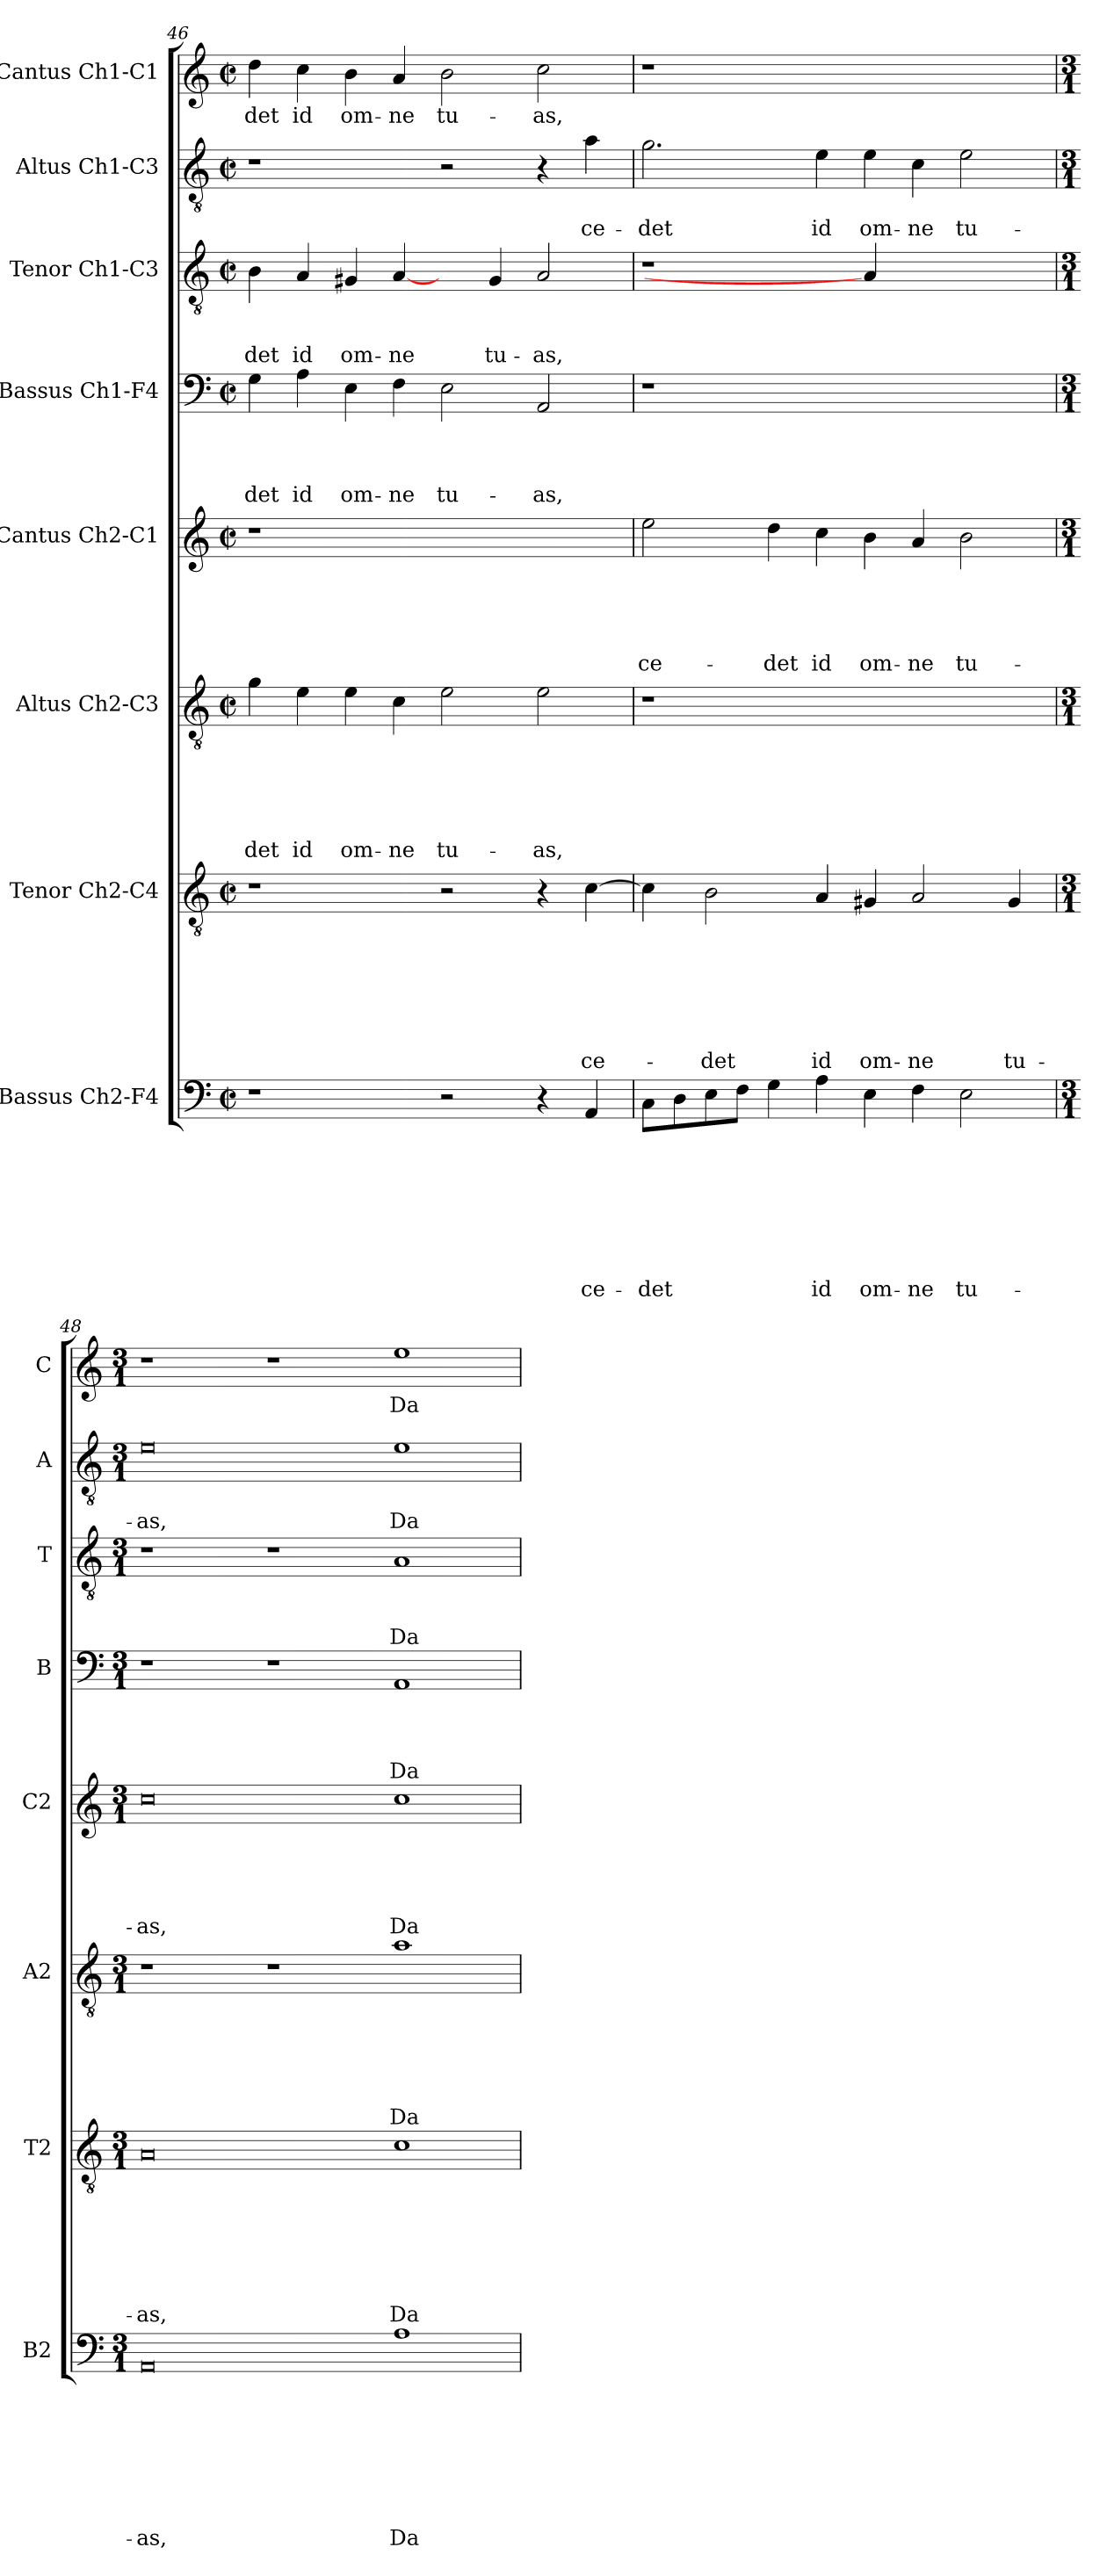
**kern	**text	**text	**text	**text	**text	**text	**text	**text	**kern	**text	**text	**text	**text	**text	**text	**text	**kern	**text	**text	**text	**text	**text	**text	**kern	**text	**text	**text	**text	**text	**kern	**text	**text	**text	**text	**kern	**text	**text	**text	**kern	**text	**text	**kern	**text
*part8	*part8	*part8	*part8	*part8	*part8	*part8	*part8	*part8	*part7	*part7	*part7	*part7	*part7	*part7	*part7	*part7	*part6	*part6	*part6	*part6	*part6	*part6	*part6	*part5	*part5	*part5	*part5	*part5	*part5	*part4	*part4	*part4	*part4	*part4	*part3	*part3	*part3	*part3	*part2	*part2	*part2	*part1	*part1
*staff8	*staff8	*staff8	*staff8	*staff8	*staff8	*staff8	*staff8	*staff8	*staff7	*staff7	*staff7	*staff7	*staff7	*staff7	*staff7	*staff7	*staff6	*staff6	*staff6	*staff6	*staff6	*staff6	*staff6	*staff5	*staff5	*staff5	*staff5	*staff5	*staff5	*staff4	*staff4	*staff4	*staff4	*staff4	*staff3	*staff3	*staff3	*staff3	*staff2	*staff2	*staff2	*staff1	*staff1
*I"Bassus Ch2-F4	*	*	*	*	*	*	*	*	*I"Tenor Ch2-C4	*	*	*	*	*	*	*	*I"Altus Ch2-C3	*	*	*	*	*	*	*I"Cantus Ch2-C1	*	*	*	*	*	*I"Bassus Ch1-F4	*	*	*	*	*I"Tenor Ch1-C3	*	*	*	*I"Altus Ch1-C3	*	*	*I"Cantus Ch1-C1	*
*I'B2	*	*	*	*	*	*	*	*	*I'T2	*	*	*	*	*	*	*	*I'A2	*	*	*	*	*	*	*I'C2	*	*	*	*	*	*I'B	*	*	*	*	*I'T	*	*	*	*I'A	*	*	*I'C	*
*clefF4	*	*	*	*	*	*	*	*	*clefGv2	*	*	*	*	*	*	*	*clefGv2	*	*	*	*	*	*	*clefG2	*	*	*	*	*	*clefF4	*	*	*	*	*clefGv2	*	*	*	*clefGv2	*	*	*clefG2	*
*k[]	*	*	*	*	*	*	*	*	*k[]	*	*	*	*	*	*	*	*k[]	*	*	*	*	*	*	*k[]	*	*	*	*	*	*k[]	*	*	*	*	*k[]	*	*	*	*k[]	*	*	*k[]	*
*C:	*	*	*	*	*	*	*	*	*C:	*	*	*	*	*	*	*	*C:	*	*	*	*	*	*	*C:	*	*	*	*	*	*C:	*	*	*	*	*C:	*	*	*	*C:	*	*	*C:	*
*M2/2	*	*	*	*	*	*	*	*	*M2/2	*	*	*	*	*	*	*	*M2/2	*	*	*	*	*	*	*M2/2	*	*	*	*	*	*M2/2	*	*	*	*	*M2/2	*	*	*	*M2/2	*	*	*M2/2	*
*met(c|)	*	*	*	*	*	*	*	*	*met(c|)	*	*	*	*	*	*	*	*met(c|)	*	*	*	*	*	*	*met(c|)	*	*	*	*	*	*met(c|)	*	*	*	*	*met(c|)	*	*	*	*met(c|)	*	*	*met(c|)	*
=46	=46	=46	=46	=46	=46	=46	=46	=46	=46	=46	=46	=46	=46	=46	=46	=46	=46	=46	=46	=46	=46	=46	=46	=46	=46	=46	=46	=46	=46	=46	=46	=46	=46	=46	=46	=46	=46	=46	=46	=46	=46	=46	=46
!	!	!	!	!	!	!	!	!	!	!	!	!	!	!	!	!	!	!	!	!	!	!	!LO:LY:b	!	!	!	!	!	!	!	!	!	!	!LO:LY:b	!	!	!	!LO:LY:b	!	!	!	!	!LO:LY:b
1r	.	.	.	.	.	.	.	.	1r	.	.	.	.	.	.	.	4g\	.	.	.	.	.	-det	1r	.	.	.	.	.	4G\	.	.	.	-det	4B\	.	.	-det	1r	.	.	4dd\	-det
!	!	!	!	!	!	!	!	!	!	!	!	!	!	!	!	!	!	!	!	!	!	!	!LO:LY:b	!	!	!	!	!	!	!	!	!	!	!LO:LY:b	!	!	!	!LO:LY:b	!	!	!	!	!LO:LY:b
.	.	.	.	.	.	.	.	.	.	.	.	.	.	.	.	.	4e\	.	.	.	.	.	id	.	.	.	.	.	.	4A\	.	.	.	id	4A/	.	.	id	.	.	.	4cc\	id
!	!	!	!	!	!	!	!	!	!	!	!	!	!	!	!	!	!	!	!	!	!	!	!LO:LY:b	!	!	!	!	!	!	!	!	!	!	!LO:LY:b	!	!	!	!LO:LY:b	!	!	!	!	!LO:LY:b
.	.	.	.	.	.	.	.	.	.	.	.	.	.	.	.	.	4e\	.	.	.	.	.	om-	.	.	.	.	.	.	4E\	.	.	.	om-	4G#X/	.	.	om-	.	.	.	4b\	om-
!	!	!	!	!	!	!	!	!	!	!	!	!	!	!	!	!	!	!	!	!	!	!	!LO:LY:b	!	!	!	!	!	!	!	!	!	!	!LO:LY:b	!	!	!	!LO:LY:b	!	!	!	!	!LO:LY:b
.	.	.	.	.	.	.	.	.	.	.	.	.	.	.	.	.	4c\	.	.	.	.	.	-ne	.	.	.	.	.	.	4F\	.	.	.	-ne	[4A/	.	.	-ne	.	.	.	4a/	-ne
!	!	!	!	!	!	!	!	!	!	!	!	!	!	!	!	!	!	!	!	!	!	!	!LO:LY:b	!	!	!	!	!	!	!	!	!	!	!LO:LY:b	!	!	!	!	!	!	!	!	!LO:LY:b
2r	.	.	.	.	.	.	.	.	2r	.	.	.	.	.	.	.	2e\	.	.	.	.	.	tu-	1ryy	.	.	.	.	.	2E\	.	.	.	tu-	4ryy	.	.	.	2r	.	.	2b\	tu-
!	!	!	!	!	!	!	!	!	!	!	!	!	!	!	!	!	!	!	!	!	!	!	!	!	!	!	!	!	!	!	!	!	!	!	!	!	!	!LO:LY:b	!	!	!	!	!
.	.	.	.	.	.	.	.	.	.	.	.	.	.	.	.	.	.	.	.	.	.	.	.	.	.	.	.	.	.	.	.	.	.	.	4G#/	.	.	tu-	.	.	.	.	.
!	!	!	!	!	!	!	!	!	!	!	!	!	!	!	!	!	!	!	!	!	!	!	!LO:LY:b	!	!	!	!	!	!	!	!	!	!	!LO:LY:b	!	!	!	!LO:LY:b	!	!	!	!	!LO:LY:b
4r	.	.	.	.	.	.	.	.	4r	.	.	.	.	.	.	.	2e\	.	.	.	.	.	-as,	.	.	.	.	.	.	2AA/	.	.	.	-as,	2A/	.	.	-as,	4r	.	.	2cc\	-as,
!	!	!	!	!	!	!	!	!LO:LY:b	!	!	!	!	!	!	!	!LO:LY:b	!	!	!	!	!	!	!	!	!	!	!	!	!	!	!	!	!	!	!	!	!	!	!	!	!LO:LY:b	!	!
4AA/	.	.	.	.	.	.	.	ce-	[4c\	.	.	.	.	.	.	ce-	.	.	.	.	.	.	.	.	.	.	.	.	.	.	.	.	.	.	.	.	.	.	4a\	.	ce-	.	.
=47	=47	=47	=47	=47	=47	=47	=47	=47	=47	=47	=47	=47	=47	=47	=47	=47	=47	=47	=47	=47	=47	=47	=47	=47	=47	=47	=47	=47	=47	=47	=47	=47	=47	=47	=47	=47	=47	=47	=47	=47	=47	=47	=47
!	!	!	!	!	!	!	!	!LO:LY:b	!	!	!	!	!	!	!	!	!	!	!	!	!	!	!	!	!	!	!	!	!LO:LY:b	!	!	!	!	!	!	!	!	!	!	!	!LO:LY:b	!	!
8C\L	.	.	.	.	.	.	.	-det	4c\]	.	.	.	.	.	.	.	1r	.	.	.	.	.	.	2ee\	.	.	.	.	ce-	1r	.	.	.	.	1r	.	.	.	2.g\	.	-det	1r	.
8D\	.	.	.	.	.	.	.	.	.	.	.	.	.	.	.	.	.	.	.	.	.	.	.	.	.	.	.	.	.	.	.	.	.	.	.	.	.	.	.	.	.	.	.
!	!	!	!	!	!	!	!	!	!	!	!	!	!	!	!	!LO:LY:b	!	!	!	!	!	!	!	!	!	!	!	!	!	!	!	!	!	!	!	!	!	!	!	!	!	!	!
8E\	.	.	.	.	.	.	.	.	2B\	.	.	.	.	.	.	-det	.	.	.	.	.	.	.	.	.	.	.	.	.	.	.	.	.	.	.	.	.	.	.	.	.	.	.
8F\J	.	.	.	.	.	.	.	.	.	.	.	.	.	.	.	.	.	.	.	.	.	.	.	.	.	.	.	.	.	.	.	.	.	.	.	.	.	.	.	.	.	.	.
!	!	!	!	!	!	!	!	!	!	!	!	!	!	!	!	!	!	!	!	!	!	!	!	!	!	!	!	!	!LO:LY:b	!	!	!	!	!	!	!	!	!	!	!	!	!	!
4G\	.	.	.	.	.	.	.	.	.	.	.	.	.	.	.	.	.	.	.	.	.	.	.	4dd\	.	.	.	.	-det	.	.	.	.	.	.	.	.	.	.	.	.	.	.
!	!	!	!	!	!	!	!	!LO:LY:b	!	!	!	!	!	!	!	!LO:LY:b	!	!	!	!	!	!	!	!	!	!	!	!	!LO:LY:b	!	!	!	!	!	!	!	!	!	!	!	!LO:LY:b	!	!
4A\	.	.	.	.	.	.	.	id	4A/	.	.	.	.	.	.	id	.	.	.	.	.	.	.	4cc\	.	.	.	.	id	.	.	.	.	.	.	.	.	.	4e\	.	id	.	.
!	!	!	!	!	!	!	!	!LO:LY:b	!	!	!	!	!	!	!	!LO:LY:b	!	!	!	!	!	!	!	!	!	!	!	!	!LO:LY:b	!	!	!	!	!	!	!	!	!	!	!	!LO:LY:b	!	!
4E\	.	.	.	.	.	.	.	om-	4G#X/	.	.	.	.	.	.	om-	1ryy	.	.	.	.	.	.	4b\	.	.	.	.	om-	1ryy	.	.	.	.	4A/]	.	.	.	4e\	.	om-	1ryy	.
!	!	!	!	!	!	!	!	!LO:LY:b	!	!	!	!	!	!	!	!LO:LY:b	!	!	!	!	!	!	!	!	!	!	!	!	!LO:LY:b	!	!	!	!	!	!	!	!	!	!	!	!LO:LY:b	!	!
4F\	.	.	.	.	.	.	.	-ne	2A/	.	.	.	.	.	.	-ne	.	.	.	.	.	.	.	4a/	.	.	.	.	-ne	.	.	.	.	.	2.ryy	.	.	.	4c\	.	-ne	.	.
!	!	!	!	!	!	!	!	!LO:LY:b	!	!	!	!	!	!	!	!	!	!	!	!	!	!	!	!	!	!	!	!	!LO:LY:b	!	!	!	!	!	!	!	!	!	!	!	!LO:LY:b	!	!
2E\	.	.	.	.	.	.	.	tu-	.	.	.	.	.	.	.	.	.	.	.	.	.	.	.	2b\	.	.	.	.	tu-	.	.	.	.	.	.	.	.	.	2e\	.	tu-	.	.
!	!	!	!	!	!	!	!	!	!	!	!	!	!	!	!	!LO:LY:b	!	!	!	!	!	!	!	!	!	!	!	!	!	!	!	!	!	!	!	!	!	!	!	!	!	!	!
.	.	.	.	.	.	.	.	.	4G#/	.	.	.	.	.	.	tu-	.	.	.	.	.	.	.	.	.	.	.	.	.	.	.	.	.	.	.	.	.	.	.	.	.	.	.
!!LO:LB:g=z
=48	=48	=48	=48	=48	=48	=48	=48	=48	=48	=48	=48	=48	=48	=48	=48	=48	=48	=48	=48	=48	=48	=48	=48	=48	=48	=48	=48	=48	=48	=48	=48	=48	=48	=48	=48	=48	=48	=48	=48	=48	=48	=48	=48
*M3/1	*	*	*	*	*	*	*	*	*M3/1	*	*	*	*	*	*	*	*M3/1	*	*	*	*	*	*	*M3/1	*	*	*	*	*	*M3/1	*	*	*	*	*M3/1	*	*	*	*M3/1	*	*	*M3/1	*
!	!	!	!	!	!	!	!	!LO:LY:b	!	!	!	!	!	!	!	!LO:LY:b	!	!	!	!	!	!	!	!	!	!	!	!	!LO:LY:b	!	!	!	!	!	!	!	!	!	!	!	!LO:LY:b	!	!
0AA	.	.	.	.	.	.	.	-as,	0A	.	.	.	.	.	.	-as,	1r	.	.	.	.	.	.	0cc	.	.	.	.	-as,	1r	.	.	.	.	1r	.	.	.	0e	.	-as,	1r	.
.	.	.	.	.	.	.	.	.	.	.	.	.	.	.	.	.	1r	.	.	.	.	.	.	.	.	.	.	.	.	1r	.	.	.	.	1r	.	.	.	.	.	.	1r	.
!	!	!	!	!	!	!	!	!LO:LY:b	!	!	!	!	!	!	!	!LO:LY:b	!	!	!	!	!	!	!LO:LY:b	!	!	!	!	!	!LO:LY:b	!	!	!	!	!LO:LY:b	!	!	!	!LO:LY:b	!	!	!LO:LY:b	!	!LO:LY:b
1A	.	.	.	.	.	.	.	Da	1c	.	.	.	.	.	.	Da	1a	.	.	.	.	.	Da	1cc	.	.	.	.	Da	1AA	.	.	.	Da	1A	.	.	Da	1e	.	Da	1ee	Da
=	=	=	=	=	=	=	=	=	=	=	=	=	=	=	=	=	=	=	=	=	=	=	=	=	=	=	=	=	=	=	=	=	=	=	=	=	=	=	=	=	=	=	=
*-	*-	*-	*-	*-	*-	*-	*-	*-	*-	*-	*-	*-	*-	*-	*-	*-	*-	*-	*-	*-	*-	*-	*-	*-	*-	*-	*-	*-	*-	*-	*-	*-	*-	*-	*-	*-	*-	*-	*-	*-	*-	*-	*-
